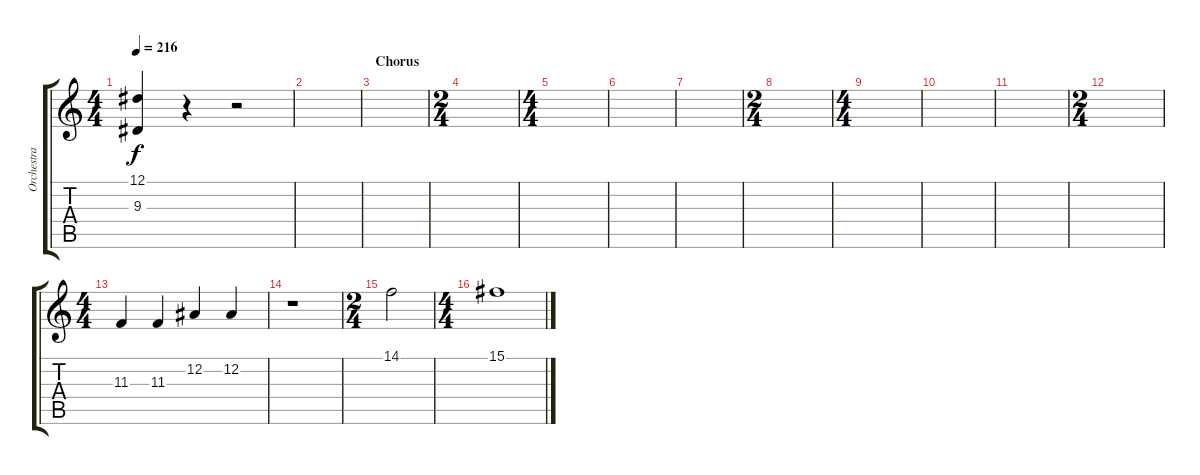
\track ("Orchestra (Strings)" "Orchestra ") {instrument stringensemble1}
\staff {score tabs}
\tuning (Eb4 Bb3 Gb3 Db3 Ab2 Eb2) {hide}
\ts (4 4)
\tempo 216
\clef g2
\ks c
(12.1 9.3).4{dy f} r.4 r.2 |
|
\section ("" "Chorus")
|
\ts (2 4)
|
\ts (4 4)
|
|
|
\ts (2 4)
|
\ts (4 4)
|
|
|
\ts (2 4)
|
\ts (4 4)
11.3.4 11.3.4 12.2.4 12.2.4 |
r.1 |
\ts (2 4)
14.1.2 |
\ts (4 4)
15.1.1
